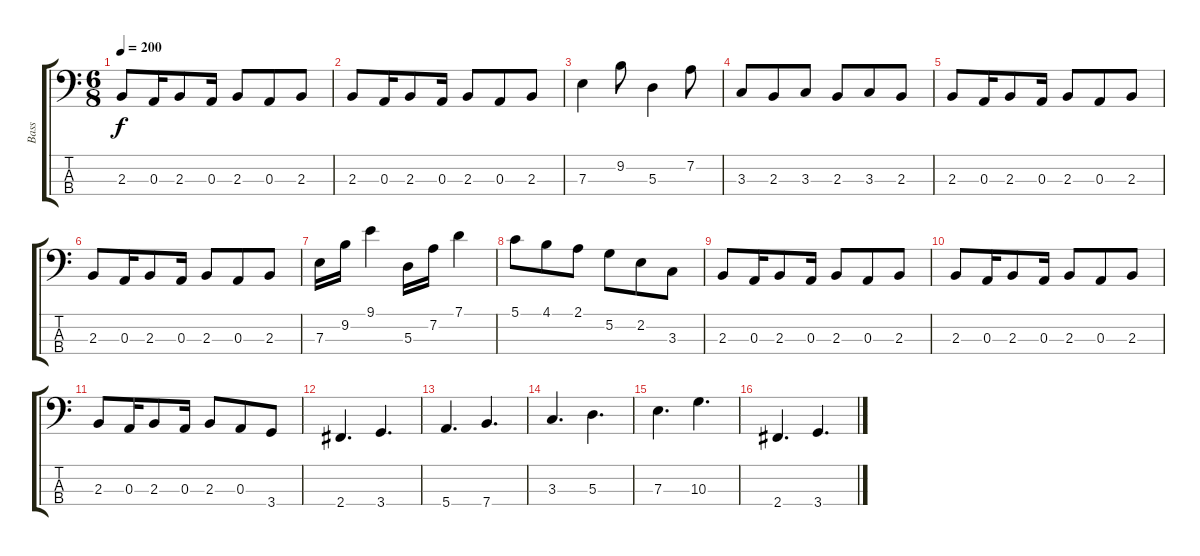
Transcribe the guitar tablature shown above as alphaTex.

\track ("Bass" "Bass") {instrument electricbassfinger}
\staff {score tabs}
\tuning (G2 D2 A1 E1) {hide}
\ts (6 8)
\tempo 200
\clef f4
\ks c
2.3.8{dy f} 0.3.16 2.3.8 0.3.16 2.3.8 0.3.8 2.3.8 |
2.3.8 0.3.16 2.3.8 0.3.16 2.3.8 0.3.8 2.3.8 |
7.3.4 9.2.8 5.3.4 7.2.8 |
3.3.8 2.3.8 3.3.8 2.3.8 3.3.8 2.3.8 |
2.3.8 0.3.16 2.3.8 0.3.16 2.3.8 0.3.8 2.3.8 |
2.3.8 0.3.16 2.3.8 0.3.16 2.3.8 0.3.8 2.3.8 |
7.3.16 9.2.16 9.1.4 5.3.16 7.2.16 7.1.4 |
5.1.8 4.1.8 2.1.8 5.2.8 2.2.8 3.3.8 |
2.3.8 0.3.16 2.3.8 0.3.16 2.3.8 0.3.8 2.3.8 |
2.3.8 0.3.16 2.3.8 0.3.16 2.3.8 0.3.8 2.3.8 |
2.3.8 0.3.16 2.3.8 0.3.16 2.3.8 0.3.8 3.4.8 |
2.4.4{d} 3.4.4{d} |
5.4.4{d} 7.4.4{d} |
3.3.4{d} 5.3.4{d} |
7.3.4{d} 10.3.4{d} |
2.4.4{d} 3.4.4{d}
